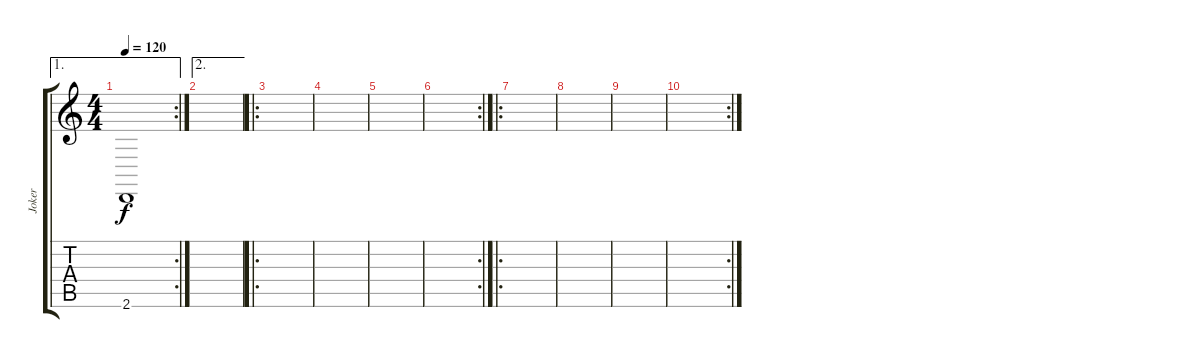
\track ("Joker" "Joker") {instrument pad1newage}
\staff {score tabs}
\tuning (D4 A3 F3 C3 G2 C2) {hide}
\ae 1
\rc 2
\ts (4 4)
\tempo 120
\clef g2
\ks c
2.6.1{dy f} |
\ae 2
|
\ro
|
|
|
\rc 2
|
\ro
|
|
|
\rc 2
